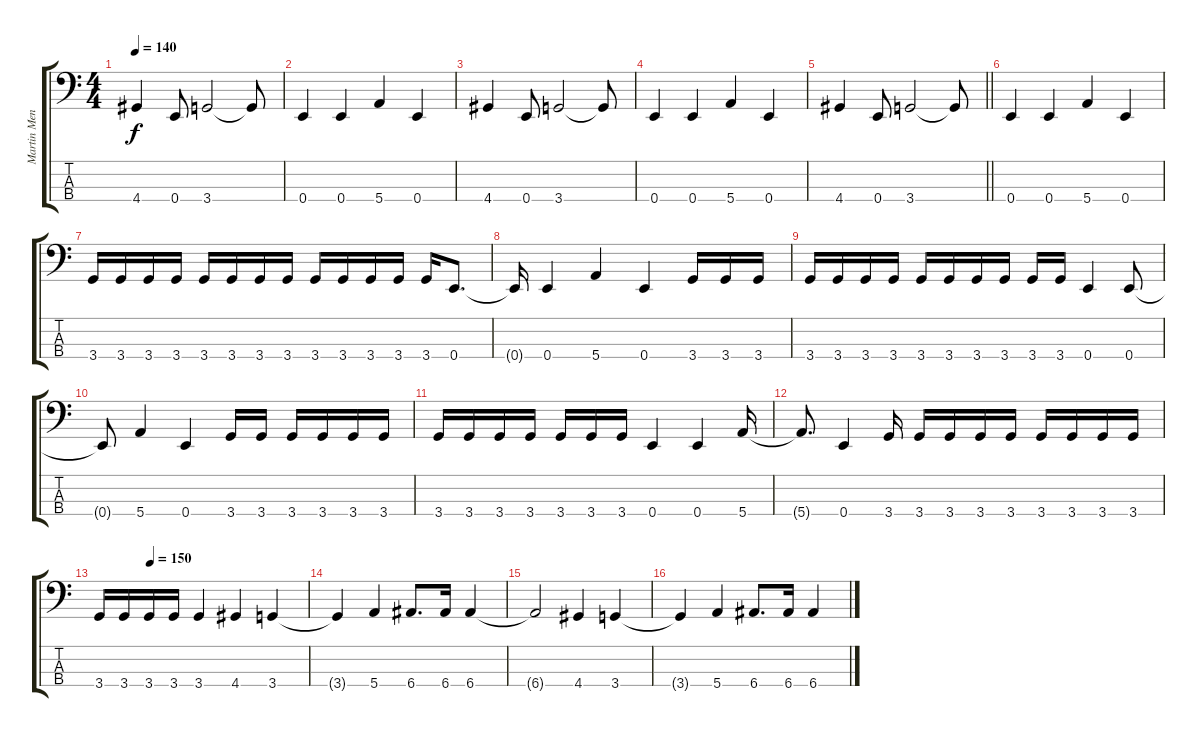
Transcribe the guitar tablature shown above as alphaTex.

\track ("Martin Mendez" "Martin Men") {instrument electricbassfinger}
\staff {score tabs}
\tuning (G2 D2 A1 E1) {hide}
\ts (4 4)
\tempo 140
\clef f4
\ks c
4.4.4{dy f} 0.4.8 3.4.2 3.4{t}.8 |
0.4.4 0.4.4 5.4.4 0.4.4 |
4.4.4 0.4.8 3.4.2 3.4{t}.8 |
0.4.4 0.4.4 5.4.4 0.4.4 |
\barLineRight lightlight
4.4.4 0.4.8 3.4.2 3.4{t}.8 |
\section ("" "")
0.4.4 0.4.4 5.4.4 0.4.4 |
3.4.16 3.4.16 3.4.16 3.4.16 3.4.16 3.4.16 3.4.16 3.4.16 3.4.16 3.4.16 3.4.16 3.4.16 3.4.16 0.4.8{d} |
0.4{t}.16 0.4.4 5.4.4 0.4.4 3.4.16 3.4.16 3.4.16 |
3.4.16 3.4.16 3.4.16 3.4.16 3.4.16 3.4.16 3.4.16 3.4.16 3.4.16 3.4.16 0.4.4 0.4.8 |
0.4{t}.8 5.4.4 0.4.4 3.4.16 3.4.16 3.4.16 3.4.16 3.4.16 3.4.16 |
3.4.16 3.4.16 3.4.16 3.4.16 3.4.16 3.4.16 3.4.16 0.4.4 0.4.4 5.4.16 |
5.4{t}.8{d} 0.4.4 3.4.16 3.4.16 3.4.16 3.4.16 3.4.16 3.4.16 3.4.16 3.4.16 3.4.16 |
\tempo (150 0.25)
3.4.16 3.4.16 3.4.16 3.4.16 3.4.4 4.4.4 3.4.4 |
3.4{t}.4 5.4.4 6.4.8{d} 6.4.16 6.4.4 |
6.4{t}.2 4.4.4 3.4.4 |
3.4{t}.4 5.4.4 6.4.8{d} 6.4.16 6.4.4
